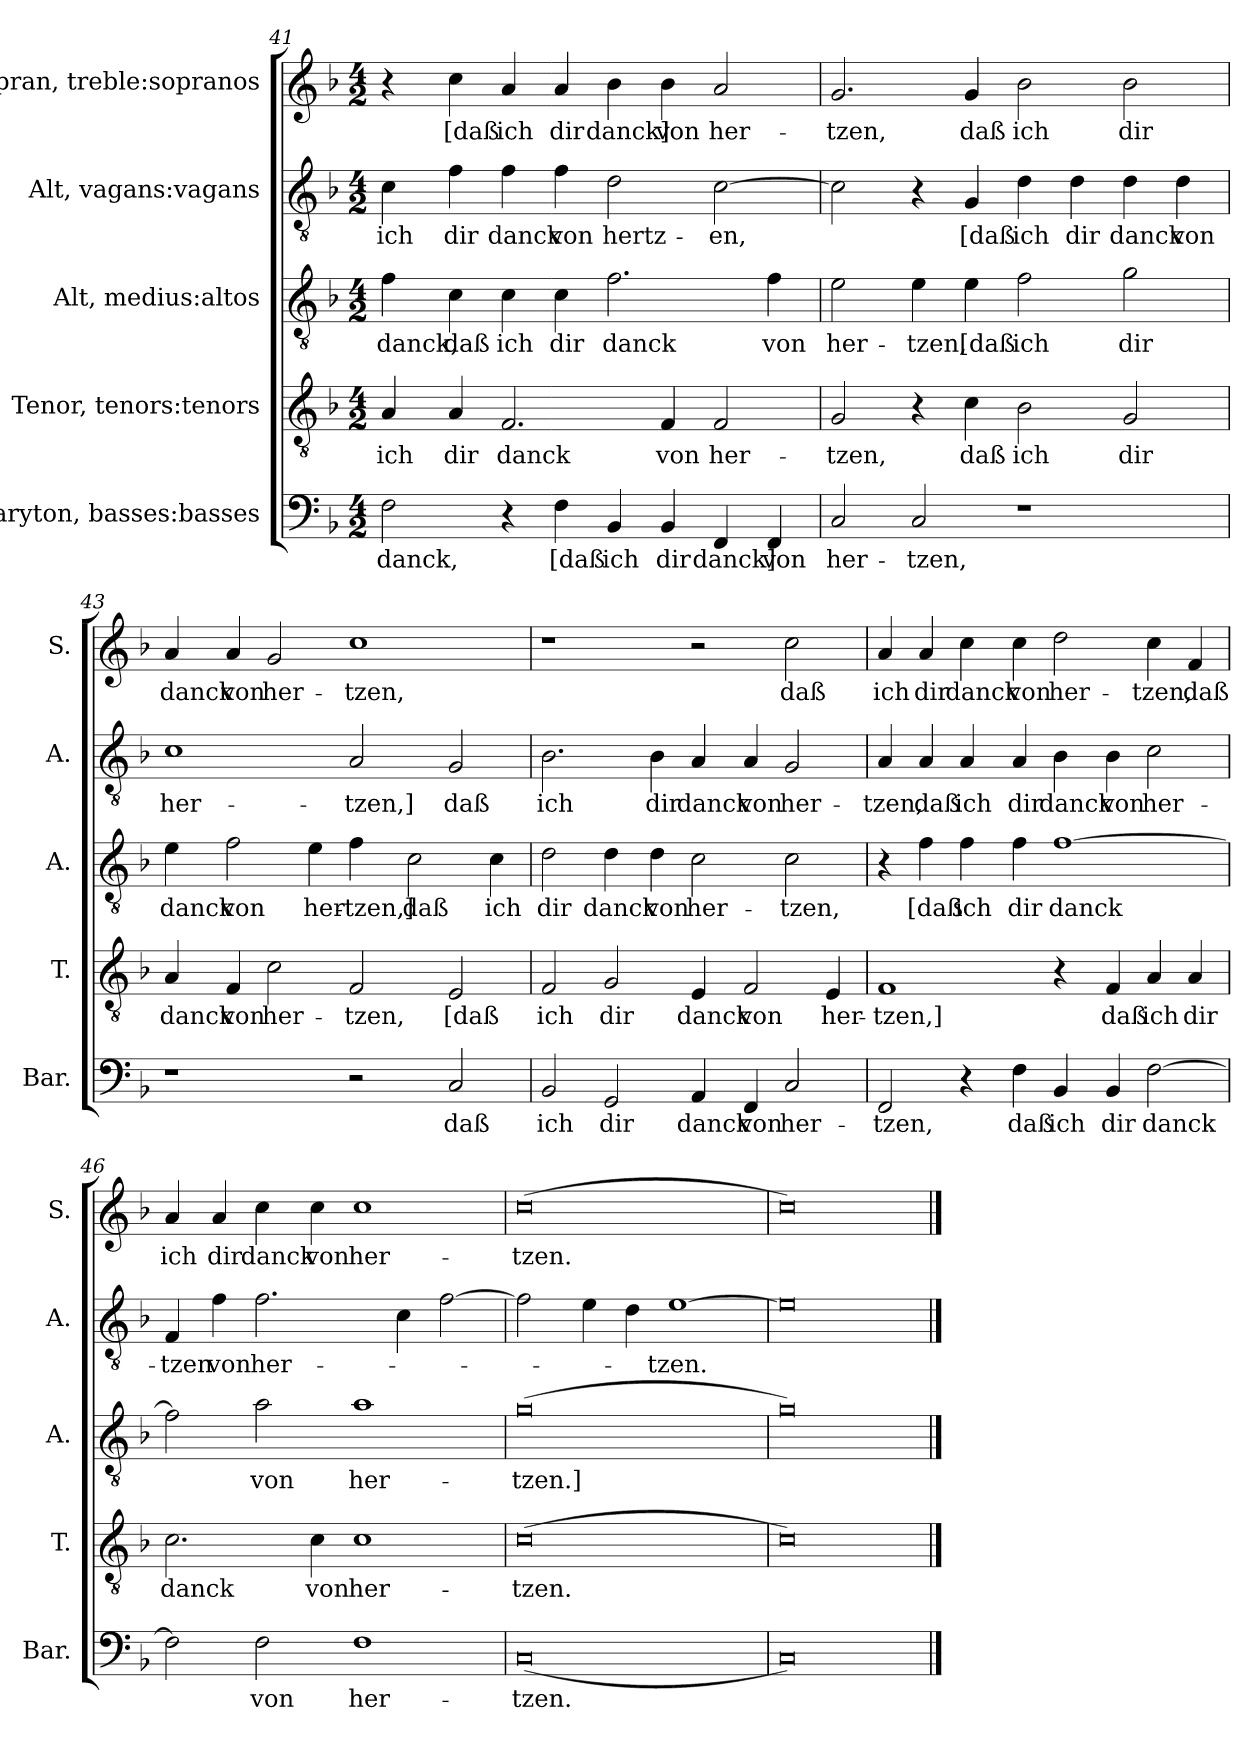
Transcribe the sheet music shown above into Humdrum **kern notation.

**kern	**text	**kern	**text	**kern	**text	**kern	**text	**kern	**text
*part5	*part5	*part4	*part4	*part3	*part3	*part2	*part2	*part1	*part1
*staff5	*staff5	*staff4	*staff4	*staff3	*staff3	*staff2	*staff2	*staff1	*staff1
*I"Baryton, basses:basses	*	*I"Tenor, tenors:tenors	*	*I"Alt, medius:altos	*	*I"Alt, vagans:vagans	*	*I"Sopran, treble:sopranos	*
*I'Bar.	*	*I'T.	*	*I'A.	*	*I'A.	*	*I'S.	*
*clefF4	*	*clefGv2	*	*clefGv2	*	*clefGv2	*	*clefG2	*
*k[b-]	*	*k[b-]	*	*k[b-]	*	*k[b-]	*	*k[b-]	*
*M4/2	*	*M4/2	*	*M4/2	*	*M4/2	*	*M4/2	*
=41	=41	=41	=41	=41	=41	=41	=41	=41	=41
!	!LO:LY:b	!	!LO:LY:b	!	!LO:LY:b	!	!LO:LY:b	!	!
2F\	danck,	4A/	ich	4f\	danck,	4c\	ich	4r	.
!	!	!	!LO:LY:b	!	!LO:LY:b	!	!LO:LY:b	!	!LO:LY:b
.	.	4A/	dir	4c\	daß	4f\	dir	4cc\	[daß
!	!	!	!LO:LY:b	!	!LO:LY:b	!	!LO:LY:b	!	!LO:LY:b
4r	.	2.F/	danck	4c\	ich	4f\	danck	4a/	ich
!	!LO:LY:b	!	!	!	!LO:LY:b	!	!LO:LY:b	!	!LO:LY:b
4F\	[daß	.	.	4c\	dir	4f\	von	4a/	dir
!	!LO:LY:b	!	!	!	!LO:LY:b	!	!LO:LY:b	!	!LO:LY:b
4BB-/	ich	.	.	2.f\	danck	2d\	hertz-	4b-\	danck]
!	!LO:LY:b	!	!LO:LY:b	!	!	!	!	!	!LO:LY:b
4BB-/	dir	4F/	von	.	.	.	.	4b-\	von
!	!LO:LY:b	!	!LO:LY:b	!	!	!	!LO:LY:b	!	!LO:LY:b
4FF/	danck]	2F/	her-	.	.	[2c\	-en,	2a/	her-
!	!LO:LY:b	!	!	!	!LO:LY:b	!	!	!	!
4FF/	von	.	.	4f\	von	.	.	.	.
!!LO:LB:g=z
=42	=42	=42	=42	=42	=42	=42	=42	=42	=42
!	!LO:LY:b	!	!LO:LY:b	!	!LO:LY:b	!	!	!	!LO:LY:b
2C/	her-	2G/	-tzen,	2e\	her-	2c\]	.	2.g/	-tzen,
!	!LO:LY:b	!	!	!	!LO:LY:b	!	!	!	!
2C/	-tzen,	4r	.	4e\	-tzen,	4r	.	.	.
!	!	!	!LO:LY:b	!	!LO:LY:b	!	!LO:LY:b	!	!LO:LY:b
.	.	4c\	daß	4e\	[daß	4G/	[daß	4g/	daß
!	!	!	!LO:LY:b	!	!LO:LY:b	!	!LO:LY:b	!	!LO:LY:b
1r	.	2B-\	ich	2f\	ich	4d\	ich	2b-\	ich
!	!	!	!	!	!	!	!LO:LY:b	!	!
.	.	.	.	.	.	4d\	dir	.	.
!	!	!	!LO:LY:b	!	!LO:LY:b	!	!LO:LY:b	!	!LO:LY:b
.	.	2G/	dir	2g\	dir	4d\	danck	2b-\	dir
!	!	!	!	!	!	!	!LO:LY:b	!	!
.	.	.	.	.	.	4d\	von	.	.
=43	=43	=43	=43	=43	=43	=43	=43	=43	=43
!	!	!	!LO:LY:b	!	!LO:LY:b	!	!LO:LY:b	!	!LO:LY:b
1r	.	4A/	danck	4e\	danck	1c	her-	4a/	danck
!	!	!	!LO:LY:b	!	!LO:LY:b	!	!	!	!LO:LY:b
.	.	4F/	von	2f\	von	.	.	4a/	von
!	!	!	!LO:LY:b	!	!	!	!	!	!LO:LY:b
.	.	2c\	her-	.	.	.	.	2g/	her-
!	!	!	!	!	!LO:LY:b	!	!	!	!
.	.	.	.	4e\	her-	.	.	.	.
!	!	!	!LO:LY:b	!	!LO:LY:b	!	!LO:LY:b	!	!LO:LY:b
2r	.	2F/	-tzen,	4f\	-tzen,]	2A/	-tzen,]	1cc	-tzen,
!	!	!	!	!	!LO:LY:b	!	!	!	!
.	.	.	.	2c\	daß	.	.	.	.
!	!LO:LY:b	!	!LO:LY:b	!	!	!	!LO:LY:b	!	!
2C/	daß	2E/	[daß	.	.	2G/	daß	.	.
!	!	!	!	!	!LO:LY:b	!	!	!	!
.	.	.	.	4c\	ich	.	.	.	.
!!LO:PB:g=z
=44	=44	=44	=44	=44	=44	=44	=44	=44	=44
!	!LO:LY:b	!	!LO:LY:b	!	!LO:LY:b	!	!LO:LY:b	!	!
2BB-/	ich	2F/	ich	2d\	dir	2.B-\	ich	1r	.
!	!LO:LY:b	!	!LO:LY:b	!	!LO:LY:b	!	!	!	!
2GG/	dir	2G/	dir	4d\	danck	.	.	.	.
!	!	!	!	!	!LO:LY:b	!	!LO:LY:b	!	!
.	.	.	.	4d\	von	4B-\	dir	.	.
!	!LO:LY:b	!	!LO:LY:b	!	!LO:LY:b	!	!LO:LY:b	!	!
4AA/	danck	4E/	danck	2c\	her-	4A/	danck	2r	.
!	!LO:LY:b	!	!LO:LY:b	!	!	!	!LO:LY:b	!	!
4FF/	von	2F/	von	.	.	4A/	von	.	.
!	!LO:LY:b	!	!	!	!LO:LY:b	!	!LO:LY:b	!	!LO:LY:b
2C/	her-	.	.	2c\	-tzen,	2G/	her-	2cc\	daß
!	!	!	!LO:LY:b	!	!	!	!	!	!
.	.	4E/	her-	.	.	.	.	.	.
=45	=45	=45	=45	=45	=45	=45	=45	=45	=45
!	!LO:LY:b	!	!LO:LY:b	!	!	!	!LO:LY:b	!	!LO:LY:b
2FF/	-tzen,	1F	-tzen,]	4r	.	4A/	-tzen,	4a/	ich
!	!	!	!	!	!LO:LY:b	!	!LO:LY:b	!	!LO:LY:b
.	.	.	.	4f\	[daß	4A/	daß	4a/	dir
!	!	!	!	!	!LO:LY:b	!	!LO:LY:b	!	!LO:LY:b
4r	.	.	.	4f\	ich	4A/	ich	4cc\	danck
!	!LO:LY:b	!	!	!	!LO:LY:b	!	!LO:LY:b	!	!LO:LY:b
4F\	daß	.	.	4f\	dir	4A/	dir	4cc\	von
!	!LO:LY:b	!	!	!	!LO:LY:b	!	!LO:LY:b	!	!LO:LY:b
4BB-/	ich	4r	.	[1f	danck	4B-\	danck	2dd\	her-
!	!LO:LY:b	!	!LO:LY:b	!	!	!	!LO:LY:b	!	!
4BB-/	dir	4F/	daß	.	.	4B-\	von	.	.
!	!LO:LY:b	!	!LO:LY:b	!	!	!	!LO:LY:b	!	!LO:LY:b
[2F\	danck	4A/	ich	.	.	2c\	her-	4cc\	-tzen,
!	!	!	!LO:LY:b	!	!	!	!	!	!LO:LY:b
.	.	4A/	dir	.	.	.	.	4f/	daß
!!LO:LB:g=z
=46	=46	=46	=46	=46	=46	=46	=46	=46	=46
!	!	!	!LO:LY:b	!	!	!	!LO:LY:b	!	!LO:LY:b
2F\]	.	2.c\	danck	2f\]	.	4F/	-tzen	4a/	ich
!	!	!	!	!	!	!	!LO:LY:b	!	!LO:LY:b
.	.	.	.	.	.	4f\	von	4a/	dir
!	!LO:LY:b	!	!	!	!LO:LY:b	!	!LO:LY:b	!	!LO:LY:b
2F\	von	.	.	2a\	von	2.f\	her-	4cc\	danck
!	!	!	!LO:LY:b	!	!	!	!	!	!LO:LY:b
.	.	4c\	von	.	.	.	.	4cc\	von
!	!LO:LY:b	!	!LO:LY:b	!	!LO:LY:b	!	!	!	!LO:LY:b
1F	her-	1c	her-	1a	her-	.	.	1cc	her-
.	.	.	.	.	.	4c\	.	.	.
.	.	.	.	.	.	[2f\	.	.	.
=47	=47	=47	=47	=47	=47	=47	=47	=47	=47
!	!LO:LY:b	!	!LO:LY:b	!	!LO:LY:b	!	!	!	!LO:LY:b
(<0C	-tzen.	(>0c	-tzen.	(>0g	-tzen.]	2f\]	.	(>0cc	-tzen.
.	.	.	.	.	.	4e\	.	.	.
.	.	.	.	.	.	4d\	.	.	.
!	!	!	!	!	!	!	!LO:LY:b	!	!
.	.	.	.	.	.	[1e	-tzen.	.	.
=48	=48	=48	=48	=48	=48	=48	=48	=48	=48
0C)	.	0c)	.	0g)	.	0e]	.	0cc)	.
==	==	==	==	==	==	==	==	==	==
*-	*-	*-	*-	*-	*-	*-	*-	*-	*-
